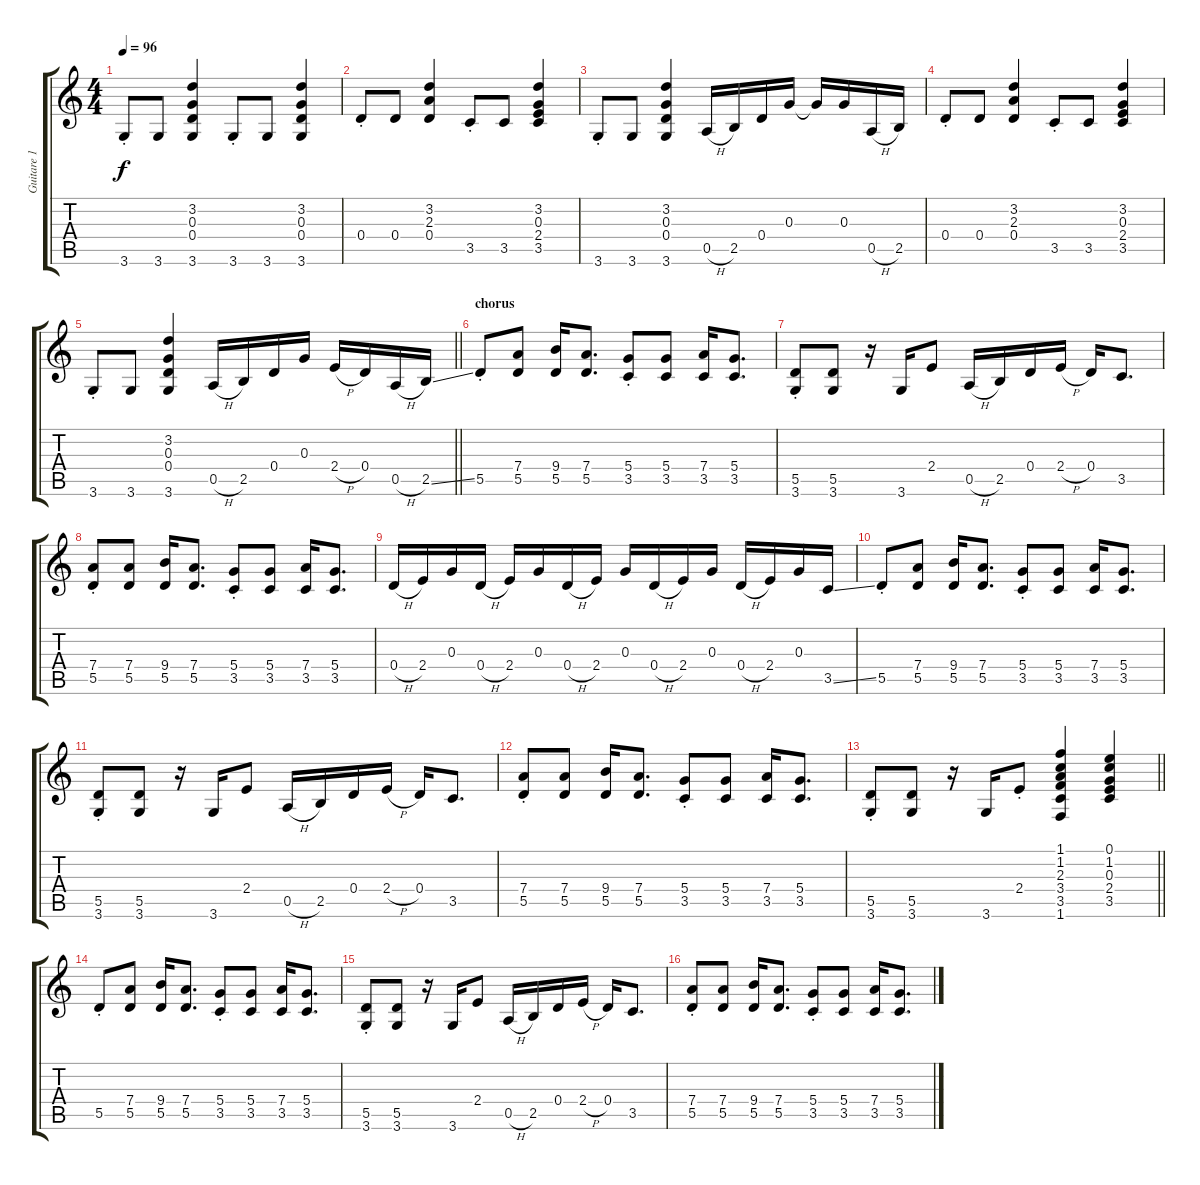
\track ("Guitare 1" "Guitare 1") {instrument electricguitarclean}
\staff {score tabs}
\tuning (E4 B3 G3 D3 A2 E2) {hide}
\ts (4 4)
\tempo 96
\clef g2
\ks c
3.6{st}.8{dy f} 3.6.8 (3.2 0.3 0.4 3.6).4 3.6{st}.8 3.6.8 (3.2 0.3 0.4 3.6).4 |
0.4{st}.8 0.4.8 (3.2 2.3 0.4).4 3.5{st}.8 3.5.8 (3.2 0.3 2.4 3.5).4 |
3.6{st}.8 3.6.8 (3.2 0.3 0.4 3.6).4 0.5{h}.16 2.5.16 0.4.16 0.3.16 0.3{t}.16 0.3.16 0.5{h}.16 2.5.16 |
0.4{st}.8 0.4.8 (3.2 2.3 0.4).4 3.5{st}.8 3.5.8 (3.2 0.3 2.4 3.5).4 |
\barLineRight lightlight
3.6{st}.8 3.6.8 (3.2 0.3 0.4 3.6).4 0.5{h}.16 2.5.16 0.4.16 0.3.16 2.4{h}.16 0.4.16 0.5{h}.16 2.5{ss}.16 |
\section ("" "chorus")
5.5{st}.8 (7.4 5.5).8 (9.4 5.5).16 (7.4 5.5).8{d} (5.4{st} 3.5{st}).8 (5.4 3.5).8 (7.4 3.5).16 (5.4 3.5).8{d} |
(5.5{st} 3.6{st}).8 (5.5 3.6).8 r.16 3.6.16 2.4.8 0.5{h}.16 2.5.16 0.4.16 2.4{h}.16 0.4.16 3.5.8{d} |
(7.4{st} 5.5{st}).8 (7.4 5.5).8 (9.4 5.5).16 (7.4 5.5).8{d} (5.4{st} 3.5{st}).8 (5.4 3.5).8 (7.4 3.5).16 (5.4 3.5).8{d} |
0.4{h}.16 2.4.16 0.3.16 0.4{h}.16 2.4.16 0.3.16 0.4{h}.16 2.4.16 0.3.16 0.4{h}.16 2.4.16 0.3.16 0.4{h}.16 2.4.16 0.3.16 3.5{ss}.16 |
5.5{st}.8 (7.4 5.5).8 (9.4 5.5).16 (7.4 5.5).8{d} (5.4{st} 3.5{st}).8 (5.4 3.5).8 (7.4 3.5).16 (5.4 3.5).8{d} |
(5.5{st} 3.6{st}).8 (5.5 3.6).8 r.16 3.6.16 2.4.8 0.5{h}.16 2.5.16 0.4.16 2.4{h}.16 0.4.16 3.5.8{d} |
(7.4{st} 5.5{st}).8 (7.4 5.5).8 (9.4 5.5).16 (7.4 5.5).8{d} (5.4{st} 3.5{st}).8 (5.4 3.5).8 (7.4 3.5).16 (5.4 3.5).8{d} |
\barLineRight lightlight
(5.5{st} 3.6{st}).8 (5.5 3.6).8 r.16 3.6.16 2.4{st}.8 (1.1 1.2 2.3 3.4 3.5 1.6).4 (0.1 1.2 0.3 2.4 3.5).4 |
5.5{st}.8 (7.4 5.5).8 (9.4 5.5).16 (7.4 5.5).8{d} (5.4{st} 3.5{st}).8 (5.4 3.5).8 (7.4 3.5).16 (5.4 3.5).8{d} |
(5.5{st} 3.6{st}).8 (5.5 3.6).8 r.16 3.6.16 2.4.8 0.5{h}.16 2.5.16 0.4.16 2.4{h}.16 0.4.16 3.5.8{d} |
(7.4{st} 5.5{st}).8 (7.4 5.5).8 (9.4 5.5).16 (7.4 5.5).8{d} (5.4{st} 3.5{st}).8 (5.4 3.5).8 (7.4 3.5).16 (5.4 3.5).8{d}
